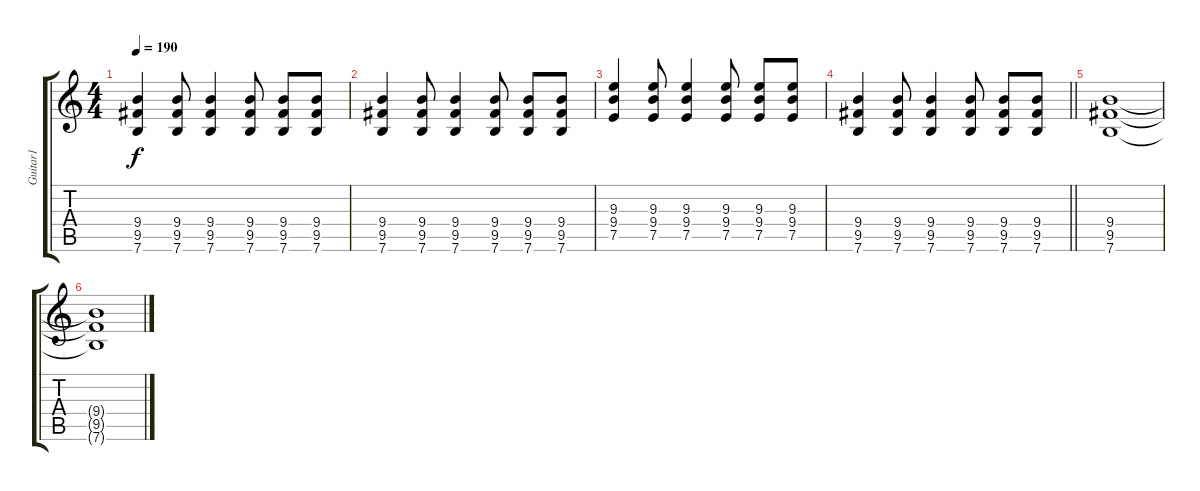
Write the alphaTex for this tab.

\track ("Guitar1" "Guitar1") {instrument overdrivenguitar}
\staff {score tabs}
\tuning (E4 B3 G3 D3 A2 E2) {hide}
\ts (4 4)
\tempo 190
\clef g2
\ks c
(9.4 9.5 7.6).4{dy f} (9.4 9.5 7.6).8 (9.4 9.5 7.6).4 (9.4 9.5 7.6).8 (9.4 9.5 7.6).8 (9.4 9.5 7.6).8 |
(9.4 9.5 7.6).4 (9.4 9.5 7.6).8 (9.4 9.5 7.6).4 (9.4 9.5 7.6).8 (9.4 9.5 7.6).8 (9.4 9.5 7.6).8 |
(9.3 9.4 7.5).4 (9.3 9.4 7.5).8 (9.3 9.4 7.5).4 (9.3 9.4 7.5).8 (9.3 9.4 7.5).8 (9.3 9.4 7.5).8 |
\barLineRight lightlight
(9.4 9.5 7.6).4 (9.4 9.5 7.6).8 (9.4 9.5 7.6).4 (9.4 9.5 7.6).8 (9.4 9.5 7.6).8 (9.4 9.5 7.6).8 |
(9.4 9.5 7.6).1 |
(9.4{t} 9.5{t} 7.6{t}).1
